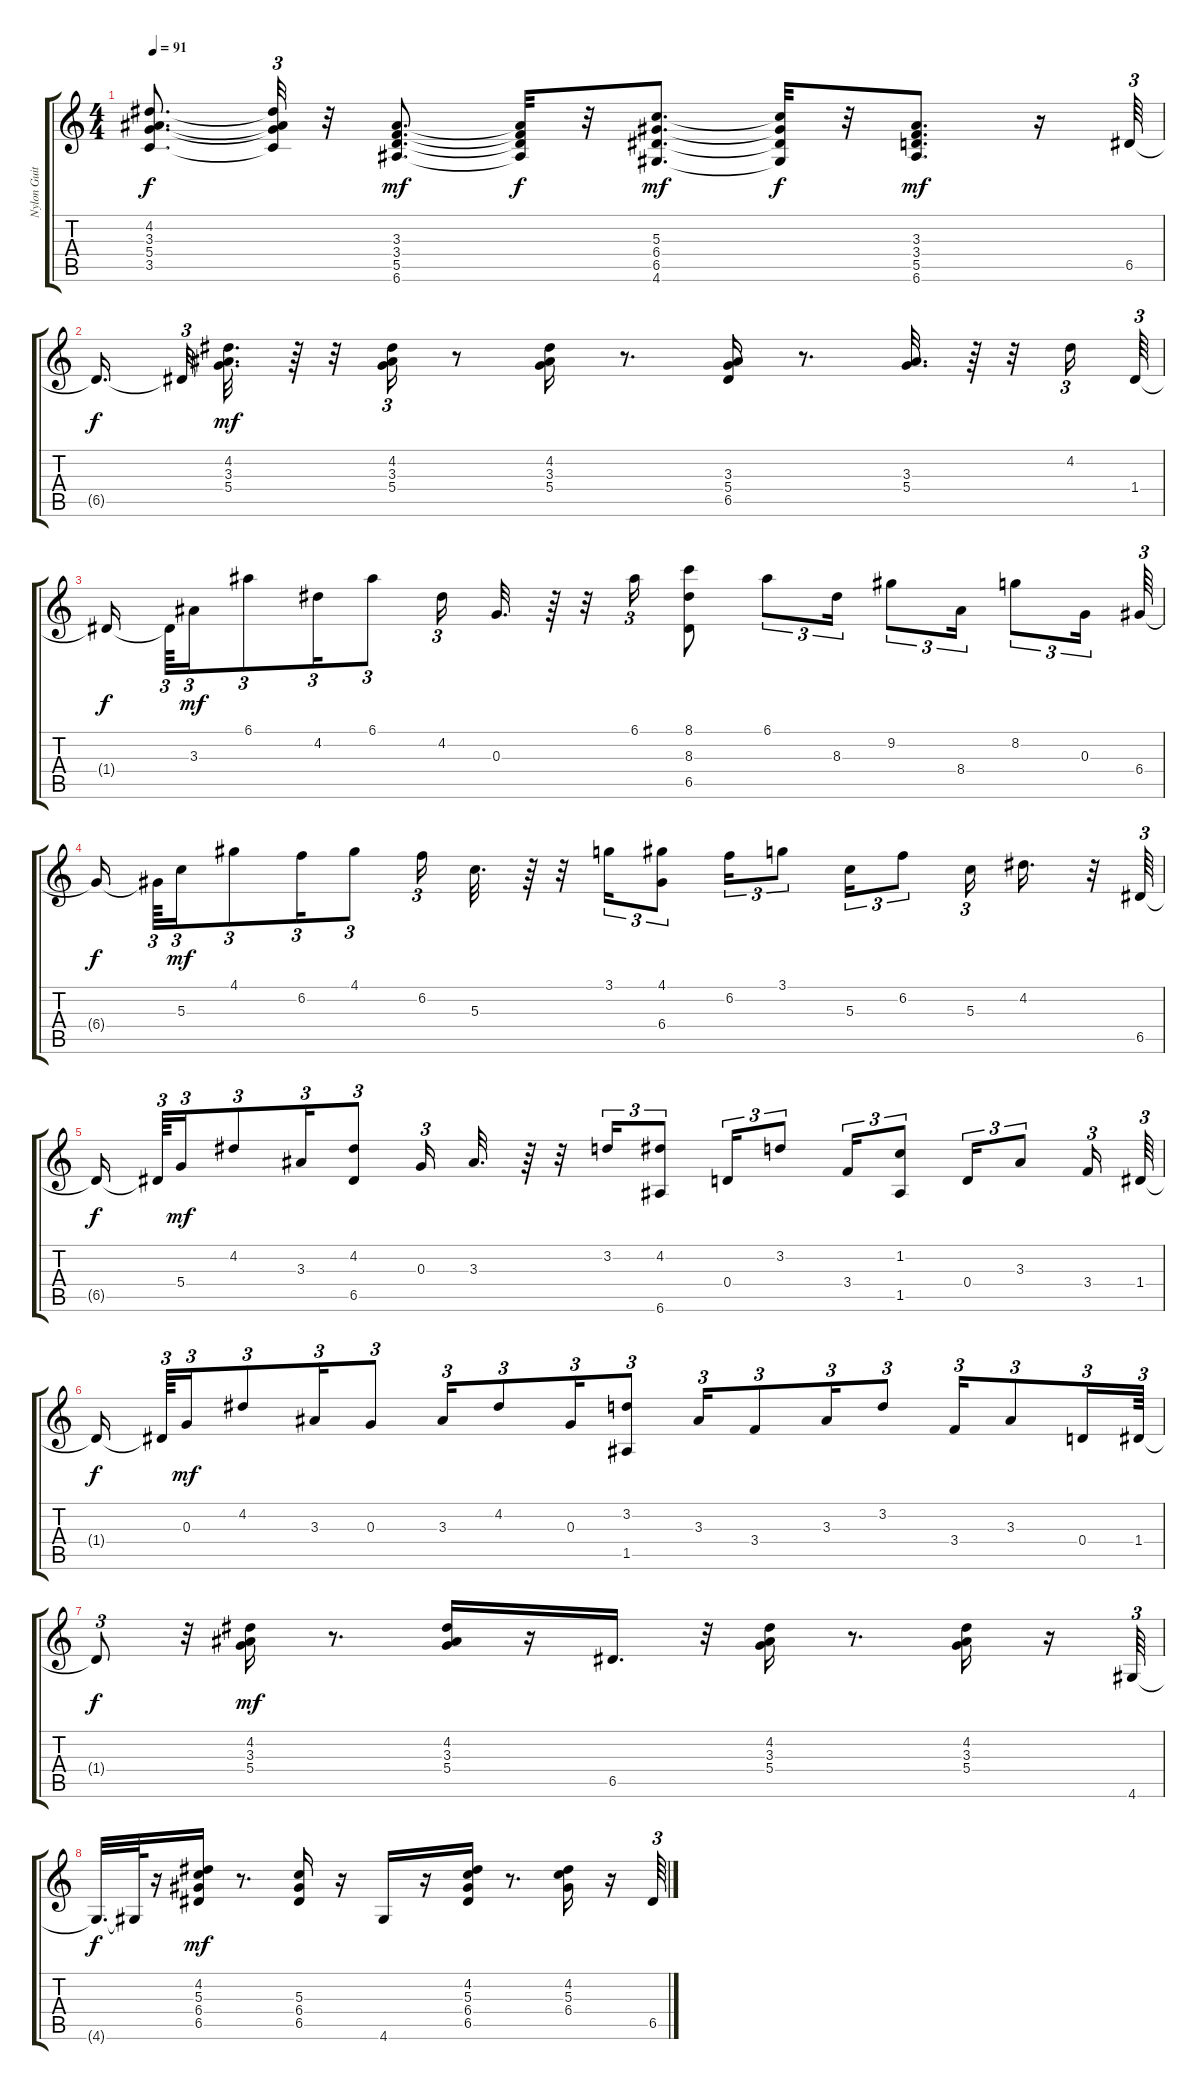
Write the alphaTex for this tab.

\track ("Nylon Guitar" "Nylon Guit") {instrument acousticguitarnylon}
\staff {score tabs}
\tuning (E4 B3 G3 D3 A2 E2) {hide}
\ts (4 4)
\tempo 91
\clef g2
\ks c
(4.2{t} 3.3{t} 5.4{t} 3.5{t}).8{d dy f} (4.2{t} 3.3{t} 5.4{t} 3.5{t}).32{tu (3 2)} r.32 (3.3 3.4 5.5 6.6).8{d dy mf} (3.3{t} 3.4{t} 5.5{t} 6.6{t}).32{dy f} r.32 (5.3 6.4 6.5 4.6).8{d dy mf} (5.3{t} 6.4{t} 6.5{t} 4.6{t}).32{dy f} r.32 (3.3 3.4 5.5 6.6).8{d dy mf} r.16 6.5.64{tu (3 2)} |
6.5{t}.16{d dy f} 6.5{t}.32{tu (3 2)} (4.2 3.3 5.4).32{d dy mf} r.64 r.32 (4.2 3.3 5.4).16{tu (3 2)} r.8 (4.2 3.3 5.4).16 r.8{d} (3.3 5.4 6.5).16 r.8{d} (3.3 5.4).32{d} r.64 r.32 4.2.16{tu (3 2)} 1.4.64{tu (3 2)} |
1.4{t}.16{dy f} 1.4{t}.64{tu (3 2)} 3.3.16{tu (3 2) dy mf} 6.1.8{tu (3 2)} 4.2.16{tu (3 2)} 6.1.8{tu (3 2)} 4.2.16{tu (3 2)} 0.3.32{d} r.64 r.32 6.1.16{tu (3 2)} (8.1 8.3 6.5).8 6.1.8{tu (3 2)} 8.3.16{tu (3 2)} 9.2.8{tu (3 2)} 8.4.16{tu (3 2)} 8.2.8{tu (3 2)} 0.3.16{tu (3 2)} 6.4.64{tu (3 2)} |
6.4{t}.16{dy f} 6.4{t}.64{tu (3 2)} 5.3.16{tu (3 2) dy mf} 4.1.8{tu (3 2)} 6.2.16{tu (3 2)} 4.1.8{tu (3 2)} 6.2.16{tu (3 2)} 5.3.32{d} r.64 r.32 3.1.16{tu (3 2)} (4.1 6.4).8{tu (3 2)} 6.2.16{tu (3 2)} 3.1.8{tu (3 2)} 5.3.16{tu (3 2)} 6.2.8{tu (3 2)} 5.3.16{tu (3 2)} 4.2.16{d} r.32 6.5.64{tu (3 2)} |
6.5{t}.16{dy f} 6.5{t}.64{tu (3 2)} 5.4.16{tu (3 2) dy mf} 4.2.8{tu (3 2)} 3.3.16{tu (3 2)} (4.2 6.5).8{tu (3 2)} 0.3.16{tu (3 2)} 3.3.32{d} r.64 r.32 3.2.16{tu (3 2)} (4.2 6.6).8{tu (3 2)} 0.4.16{tu (3 2)} 3.2.8{tu (3 2)} 3.4.16{tu (3 2)} (1.2 1.5).8{tu (3 2)} 0.4.16{tu (3 2)} 3.3.8{tu (3 2)} 3.4.16{tu (3 2)} 1.4.64{tu (3 2)} |
1.4{t}.16{dy f} 1.4{t}.64{tu (3 2)} 0.3.16{tu (3 2) dy mf} 4.2.8{tu (3 2)} 3.3.16{tu (3 2)} 0.3.8{tu (3 2)} 3.3.16{tu (3 2)} 4.2.8{tu (3 2)} 0.3.16{tu (3 2)} (3.2 1.5).8{tu (3 2)} 3.3.16{tu (3 2)} 3.4.8{tu (3 2)} 3.3.16{tu (3 2)} 3.2.8{tu (3 2)} 3.4.16{tu (3 2)} 3.3.8{tu (3 2)} 0.4.16{tu (3 2)} 1.4.64{tu (3 2)} |
1.4{t}.8{tu (3 2) dy f} r.32 (4.2 3.3 5.4).16{dy mf} r.8{d} (4.2 3.3 5.4).16 r.16 6.5.16{d} r.32 (4.2 3.3 5.4).16 r.8{d} (4.2 3.3 5.4).16 r.16 4.6.64{tu (3 2)} |
4.6{t}.32{d dy f} 4.6{t}.64 r.16 (4.2 5.3 6.4 6.5).16{dy mf} r.8{d} (5.3 6.4 6.5).16 r.16 4.6.16 r.16 (4.2 5.3 6.4 6.5).16 r.8{d} (4.2 5.3 6.4).16 r.16 6.5.64{tu (3 2)}
